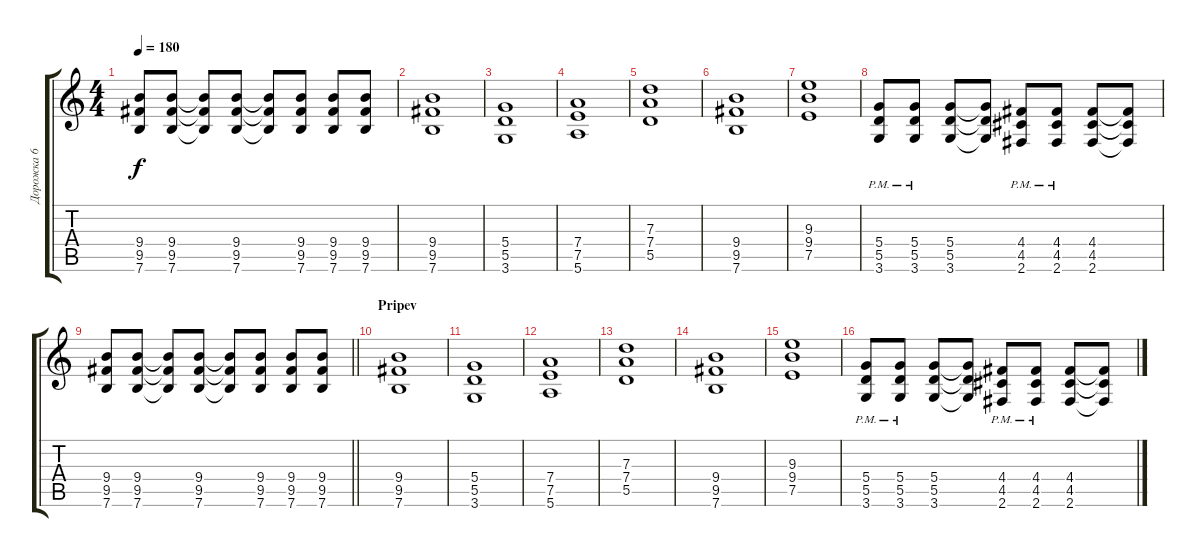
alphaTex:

\track ("Дорожка 6" "Дорожка 6") {instrument distortionguitar}
\staff {score tabs}
\tuning (E4 B3 G3 D3 A2 E2) {hide}
\ts (4 4)
\tempo 180
\clef g2
\ks c
(9.4 9.5 7.6).8{dy f} (9.4 9.5 7.6).8 (9.4{t} 9.5{t} 7.6{t}).8 (9.4 9.5 7.6).8 (9.4{t} 9.5{t} 7.6{t}).8 (9.4 9.5 7.6).8 (9.4 9.5 7.6).8 (9.4 9.5 7.6).8 |
(9.4 9.5 7.6).1 |
(5.4 5.5 3.6).1 |
(7.4 7.5 5.6).1 |
(7.3 7.4 5.5).1 |
(9.4 9.5 7.6).1 |
(9.3 9.4 7.5).1 |
(5.4{pm} 5.5{pm} 3.6{pm}).8 (5.4{pm} 5.5{pm} 3.6{pm}).8 (5.4 5.5 3.6).8 (5.4{t} 5.5{t} 3.6{t}).8 (4.4{pm} 4.5{pm} 2.6{pm}).8 (4.4{pm} 4.5{pm} 2.6{pm}).8 (4.4 4.5 2.6).8 (4.4{t} 4.5{t} 2.6{t}).8 |
\barLineRight lightlight
(9.4 9.5 7.6).8 (9.4 9.5 7.6).8 (9.4{t} 9.5{t} 7.6{t}).8 (9.4 9.5 7.6).8 (9.4{t} 9.5{t} 7.6{t}).8 (9.4 9.5 7.6).8 (9.4 9.5 7.6).8 (9.4 9.5 7.6).8 |
\section ("" "Pripev")
(9.4 9.5 7.6).1 |
(5.4 5.5 3.6).1 |
(7.4 7.5 5.6).1 |
(7.3 7.4 5.5).1 |
(9.4 9.5 7.6).1 |
(9.3 9.4 7.5).1 |
(5.4{pm} 5.5{pm} 3.6{pm}).8 (5.4{pm} 5.5{pm} 3.6{pm}).8 (5.4 5.5 3.6).8 (5.4{t} 5.5{t} 3.6{t}).8 (4.4{pm} 4.5{pm} 2.6{pm}).8 (4.4{pm} 4.5{pm} 2.6{pm}).8 (4.4 4.5 2.6).8 (4.4{t} 4.5{t} 2.6{t}).8
